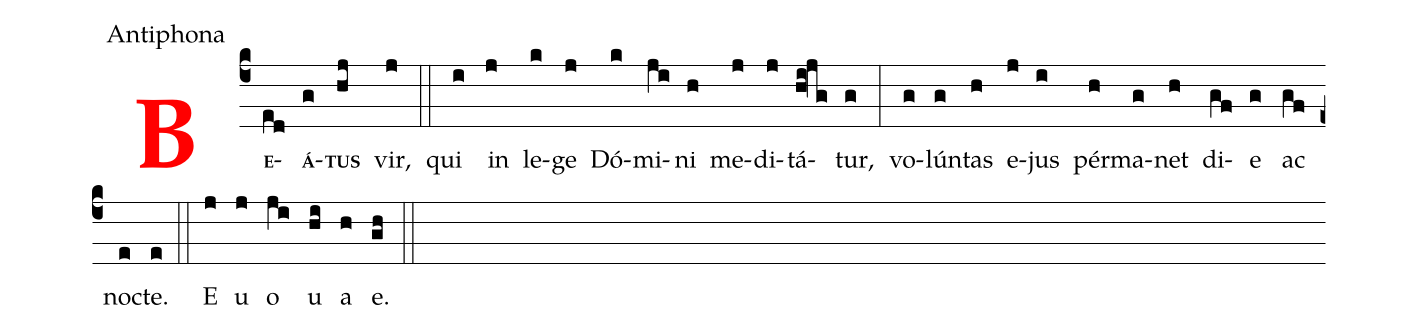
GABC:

office-part: Antiphona;
%%
<v>\bf\textcolor{red}{B}</v><v>\bf\scriptsize{E}</v>(c4ed)<v>\bf\scriptsize{Á}</v>(g)<v>\bf\scriptsize{TUS}</v>(hj) vir,(j) (::)
qui(i) in(j) le(k)ge(j) Dó(k)mi(ji)ni(h) me(j)di(j)tá(hi!jg)tur,(g) (:) vo(g)lún(g)tas(h) e(j)jus(i) pér(h)ma(g)net(h) di(gf)e(g) ac(gf) no(e)cte.(e)
(::) E(j) u(j) o(ji) u(hi) a(h) e.(gh) (::)
